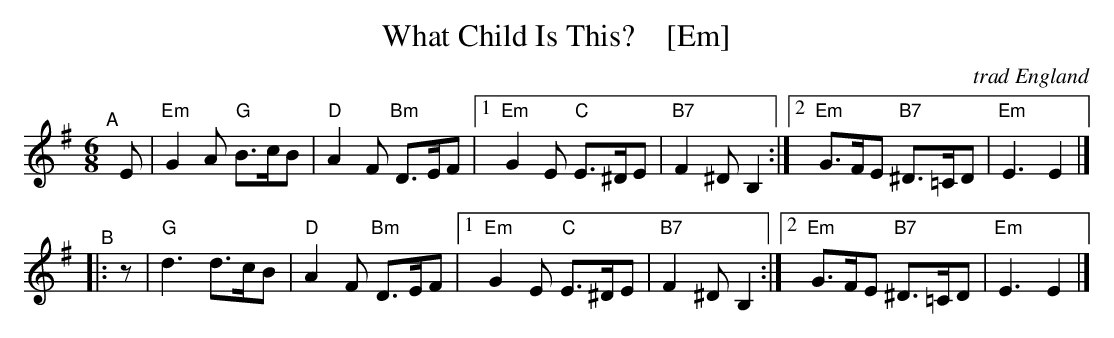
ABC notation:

X:1
T: What Child Is This?    [Em]
O: trad England
M: 6/8
L: 1/8
K: Em
"^A"[|] E \
|  "Em"G2A "G"B>cB | "D"A2F "Bm"D>EF |\
[1 "Em"G2E "C"E>^DE | "B7"F2^D B,2 :|\
[2 "Em"G>FE "B7"^D>=CD | "Em"E3 E2 |]
"^B"|: z |\
"G"d3 d>cB | "D"A2F "Bm"D>EF |\
[1 "Em"G2E "C"E>^DE | "B7"F2^D B,2 :|\
[2 "Em"G>FE "B7"^D>=CD | "Em"E3 E2 |]
